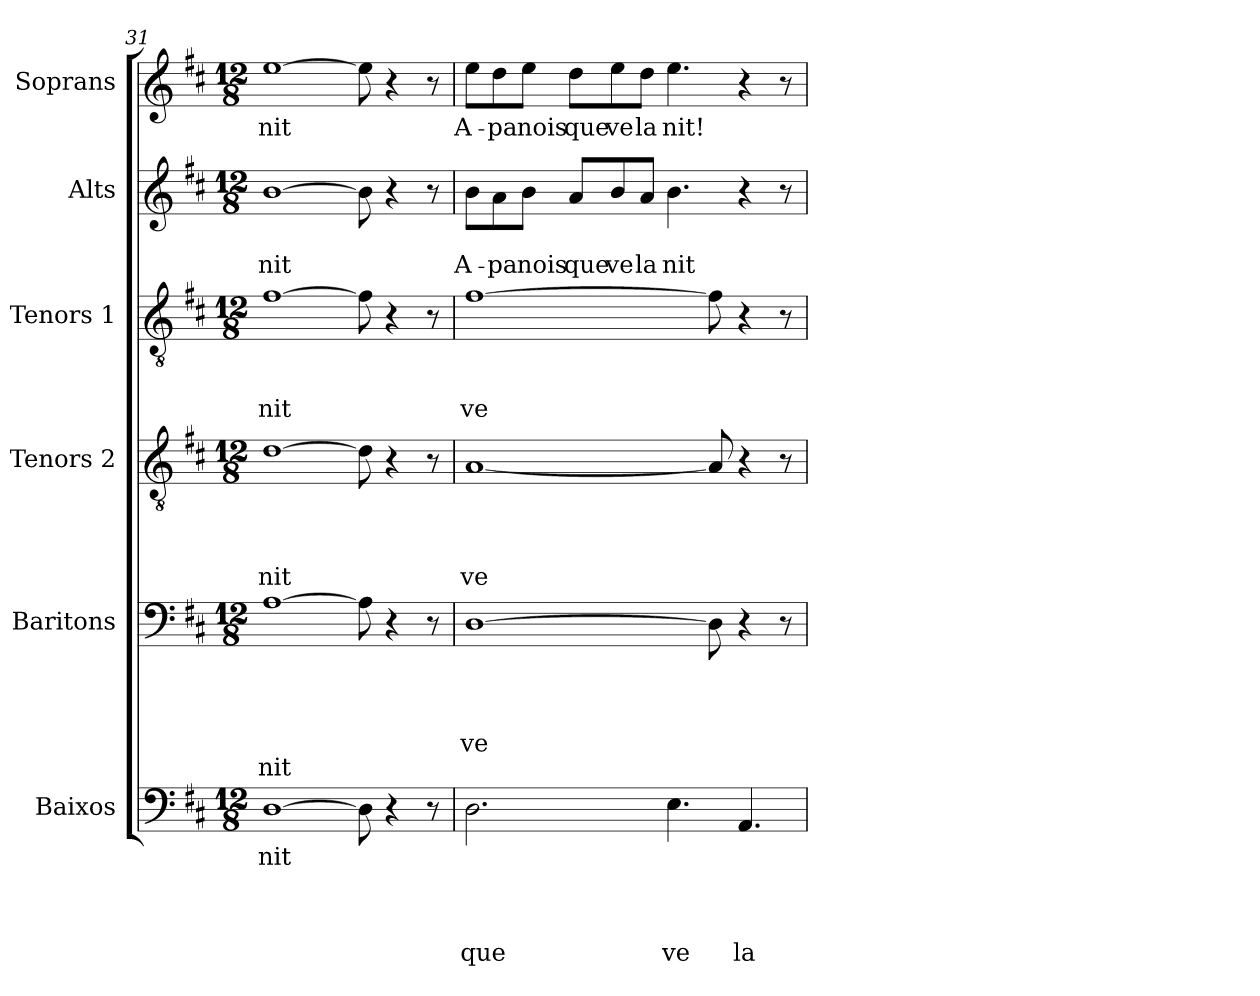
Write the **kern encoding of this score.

**kern	**text	**text	**text	**text	**text	**kern	**text	**text	**text	**text	**text	**kern	**text	**text	**text	**text	**kern	**text	**text	**text	**kern	**text	**text	**kern	**text
*part6	*part6	*part6	*part6	*part6	*part6	*part5	*part5	*part5	*part5	*part5	*part5	*part4	*part4	*part4	*part4	*part4	*part3	*part3	*part3	*part3	*part2	*part2	*part2	*part1	*part1
*staff6	*staff6	*staff6	*staff6	*staff6	*staff6	*staff5	*staff5	*staff5	*staff5	*staff5	*staff5	*staff4	*staff4	*staff4	*staff4	*staff4	*staff3	*staff3	*staff3	*staff3	*staff2	*staff2	*staff2	*staff1	*staff1
*I"Baixos	*	*	*	*	*	*I"Baritons	*	*	*	*	*	*I"Tenors 2	*	*	*	*	*I"Tenors 1	*	*	*	*I"Alts	*	*	*I"Soprans	*
*I'Bxos	*	*	*	*	*	*I'Barits	*	*	*	*	*	*I'Tens 2	*	*	*	*	*I'Tens 1	*	*	*	*I'Alts	*	*	*I'Soprs	*
*clefF4	*	*	*	*	*	*clefF4	*	*	*	*	*	*clefGv2	*	*	*	*	*clefGv2	*	*	*	*clefG2	*	*	*clefG2	*
*k[f#c#]	*	*	*	*	*	*k[f#c#]	*	*	*	*	*	*k[f#c#]	*	*	*	*	*k[f#c#]	*	*	*	*k[f#c#]	*	*	*k[f#c#]	*
*D:	*	*	*	*	*	*D:	*	*	*	*	*	*D:	*	*	*	*	*D:	*	*	*	*D:	*	*	*D:	*
*M12/8	*	*	*	*	*	*M12/8	*	*	*	*	*	*M12/8	*	*	*	*	*M12/8	*	*	*	*M12/8	*	*	*M12/8	*
=31	=31	=31	=31	=31	=31	=31	=31	=31	=31	=31	=31	=31	=31	=31	=31	=31	=31	=31	=31	=31	=31	=31	=31	=31	=31
[1D	nit	.	.	.	.	[1A	.	.	.	.	nit	[1d	.	.	.	nit	[1f#	.	.	-nit	[1b	.	nit	[1ee	nit
8D\]	.	.	.	.	.	8A\]	.	.	.	.	.	8d\]	.	.	.	.	8f#\]	.	.	.	8b\]	.	.	8ee\]	.
4r	.	.	.	.	.	4r	.	.	.	.	.	4r	.	.	.	.	4r	.	.	.	4r	.	.	4r	.
8r	.	.	.	.	.	8r	.	.	.	.	.	8r	.	.	.	.	8r	.	.	.	8r	.	.	8r	.
=32	=32	=32	=32	=32	=32	=32	=32	=32	=32	=32	=32	=32	=32	=32	=32	=32	=32	=32	=32	=32	=32	=32	=32	=32	=32
2.D\	.	.	.	.	que	[1D	.	.	.	ve	.	[1A	.	.	.	ve	[1f#	.	.	ve	8b\L	.	A-	8ee\L	-A-
.	.	.	.	.	.	.	.	.	.	.	.	.	.	.	.	.	.	.	.	.	8a\	.	-pa	8dd\	-pa
.	.	.	.	.	.	.	.	.	.	.	.	.	.	.	.	.	.	.	.	.	8b\J	.	nois	8ee\J	nois
.	.	.	.	.	.	.	.	.	.	.	.	.	.	.	.	.	.	.	.	.	8a/L	.	que	8dd\L	que
.	.	.	.	.	.	.	.	.	.	.	.	.	.	.	.	.	.	.	.	.	8b/	.	ve	8ee\	ve
.	.	.	.	.	.	.	.	.	.	.	.	.	.	.	.	.	.	.	.	.	8a/J	.	la	8dd\J	la
4.E\	.	.	.	.	ve	.	.	.	.	.	.	.	.	.	.	.	.	.	.	.	4.b\	.	nit	4.ee\	nit!
.	.	.	.	.	.	8D\]	.	.	.	.	.	8A/]	.	.	.	.	8f#\]	.	.	.	.	.	.	.	.
4.AA/	.	.	.	.	la	4r	.	.	.	.	.	4r	.	.	.	.	4r	.	.	.	4r	.	.	4r	.
.	.	.	.	.	.	8r	.	.	.	.	.	8r	.	.	.	.	8r	.	.	.	8r	.	.	8r	.
=	=	=	=	=	=	=	=	=	=	=	=	=	=	=	=	=	=	=	=	=	=	=	=	=	=
*-	*-	*-	*-	*-	*-	*-	*-	*-	*-	*-	*-	*-	*-	*-	*-	*-	*-	*-	*-	*-	*-	*-	*-	*-	*-
